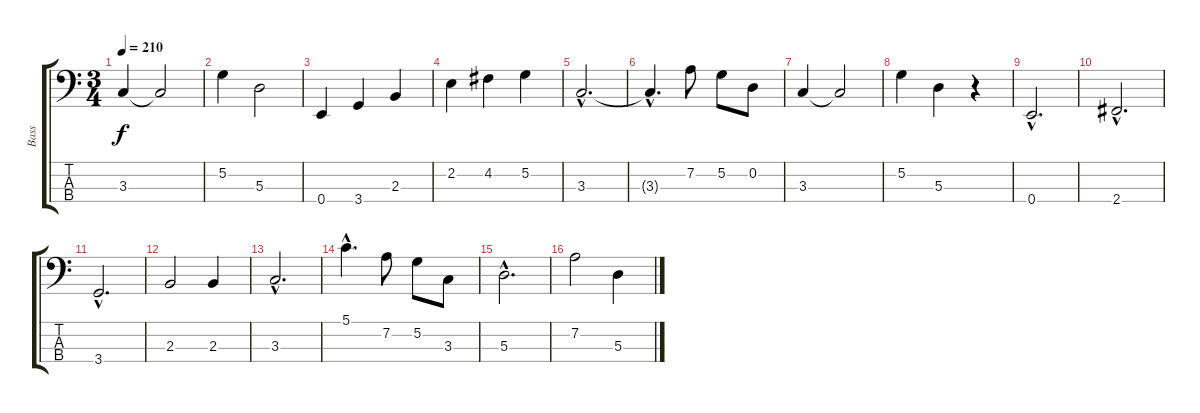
\track ("Bass" "Bass") {instrument electricbasspick}
\staff {score tabs}
\tuning (G2 D2 A1 E1) {hide}
\ts (3 4)
\tempo 210
\clef f4
\ks c
3.3.4{dy f} 3.3{t}.2 |
5.2.4 5.3.2 |
0.4.4 3.4.4 2.3.4 |
2.2.4 4.2.4 5.2.4 |
3.3{hac}.2{d} |
3.3{hac t}.4{d} 7.2.8 5.2.8 0.2.8 |
3.3.4 3.3{t}.2 |
5.2.4 5.3.4 r.4 |
0.4{hac}.2{d} |
2.4{hac}.2{d} |
3.4{hac}.2{d} |
2.3.2 2.3.4 |
3.3{hac}.2{d} |
5.1{hac}.4{d} 7.2.8 5.2.8 3.3.8 |
5.3{hac}.2{d} |
7.2.2 5.3.4
